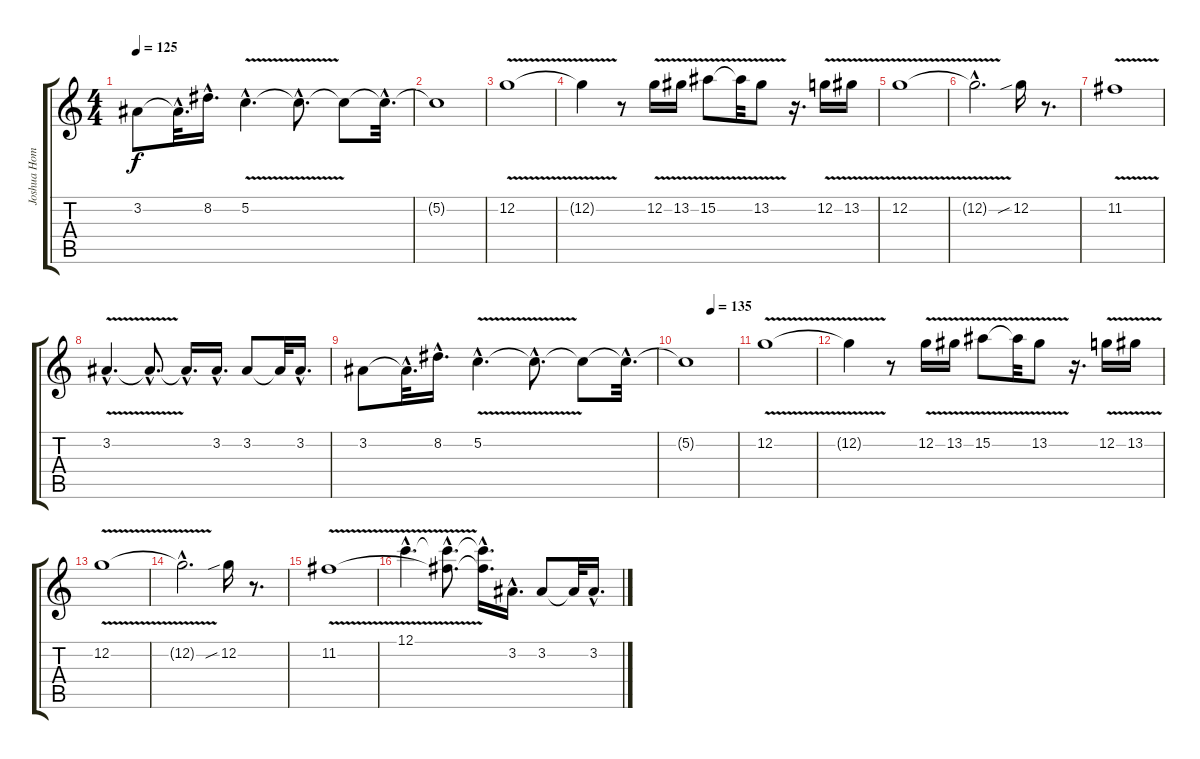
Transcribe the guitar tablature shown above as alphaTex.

\track ("Joshua Homme" "Joshua Hom") {instrument electricguitarjazz}
\staff {score tabs}
\tuning (C4 G3 Eb3 Bb2 F2 C2) {hide}
\ts (4 4)
\tempo 125
\clef g2
\ks c
3.2.8{dy f} 3.2{hac t}.32{d} 8.2{hac}.16{d} 5.2{v hac}.4{d} 5.2{hac t}.8{d} 5.2{t}.8 5.2{hac t}.32{d} |
5.2{t}.1 |
12.2{v}.1 |
12.2{t}.4 r.8 12.2{v}.16 13.2{v}.16 15.2{v}.8 15.2{t}.32 13.2{v}.8 r.16{d} 12.2{v}.16 13.2{v}.16 |
12.2{v}.1 |
12.2{hac t}.2{d} 12.2{sib}.16 r.8{d} |
11.2{v}.1 |
3.2{v hac}.4{d} 3.2{hac t}.8{d} 3.2{hac t}.16{d} 3.2{hac}.16{d} 3.2.8 3.2{t}.32 3.2{hac}.16{d} |
3.2.8 3.2{hac t}.32{d} 8.2{hac}.16{d} 5.2{v hac}.4{d} 5.2{hac t}.8{d} 5.2{t}.8 5.2{hac t}.32{d} |
\tempo (135 0.5)
5.2{t}.1 |
12.2{v}.1 |
12.2{t}.4 r.8 12.2{v}.16 13.2{v}.16 15.2{v}.8 15.2{t}.32 13.2{v}.8 r.16{d} 12.2{v}.16 13.2{v}.16 |
12.2{v}.1 |
12.2{hac t}.2{d} 12.2{sib}.16 r.8{d} |
11.2{v}.1 |
12.1{v hac}.4{d} (12.1{hac t} 11.2{hac t}).8{d} (12.1{hac t} 11.2{hac t}).16{d} 3.2{hac}.16{d} 3.2.8 3.2{t}.32 3.2{hac}.16{d}
